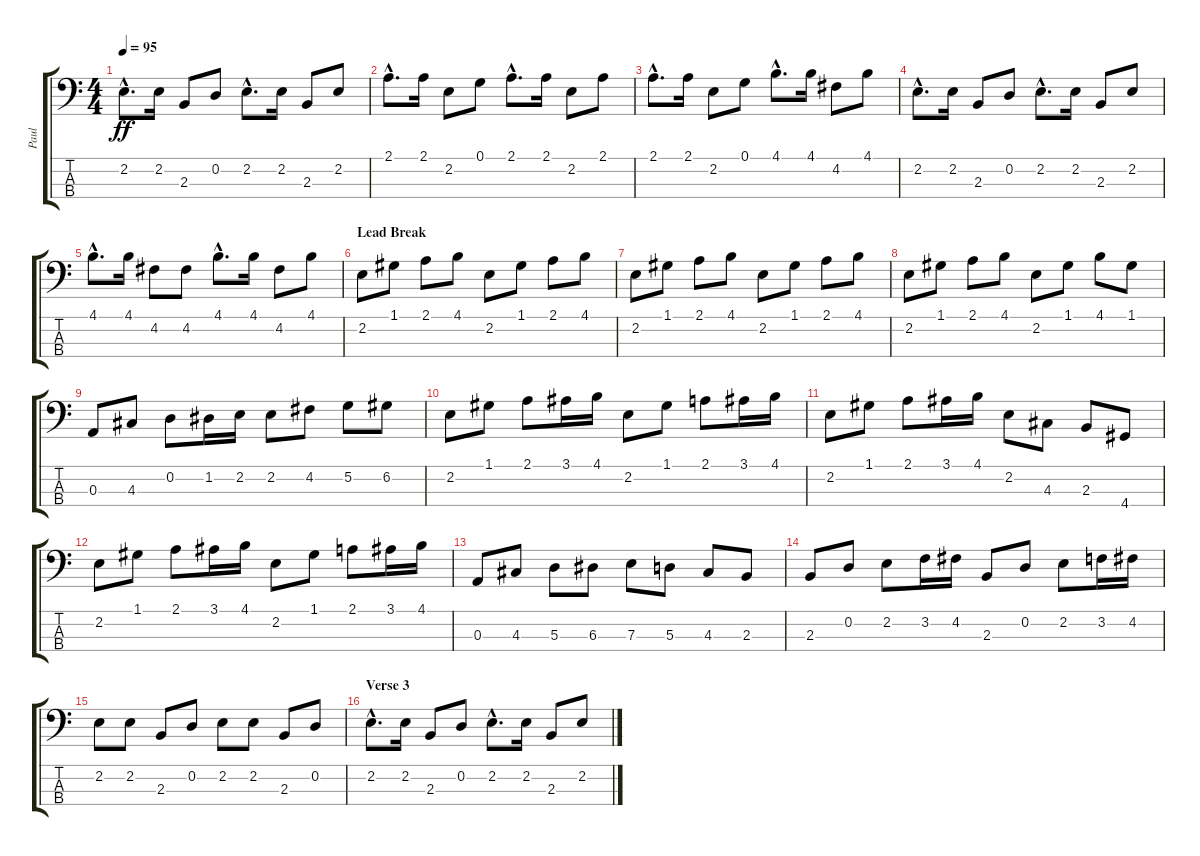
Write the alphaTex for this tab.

\track ("Paul" "Paul") {instrument electricbasspick}
\staff {score tabs}
\tuning (G2 D2 A1 E1) {hide}
\ts (4 4)
\tempo 95
\clef f4
\ks c
2.2{hac}.8{d dy ff} 2.2.16 2.3.8 0.2.8 2.2{hac}.8{d} 2.2.16 2.3.8 2.2.8 |
2.1{hac}.8{d} 2.1.16 2.2.8 0.1.8 2.1{hac}.8{d} 2.1.16 2.2.8 2.1.8 |
2.1{hac}.8{d} 2.1.16 2.2.8 0.1.8 4.1{hac}.8{d} 4.1.16 4.2.8 4.1.8 |
2.2{hac}.8{d} 2.2.16 2.3.8 0.2.8 2.2{hac}.8{d} 2.2.16 2.3.8 2.2.8 |
4.1{hac}.8{d} 4.1.16 4.2.8 4.2.8 4.1{hac}.8{d} 4.1.16 4.2.8 4.1.8 |
\section ("" "Lead Break")
2.2.8 1.1.8 2.1.8 4.1.8 2.2.8 1.1.8 2.1.8 4.1.8 |
2.2.8 1.1.8 2.1.8 4.1.8 2.2.8 1.1.8 2.1.8 4.1.8 |
2.2.8 1.1.8 2.1.8 4.1.8 2.2.8 1.1.8 4.1.8 1.1.8 |
0.3.8 4.3.8 0.2.8 1.2.16 2.2.16 2.2.8 4.2.8 5.2.8 6.2.8 |
2.2.8 1.1.8 2.1.8 3.1.16 4.1.16 2.2.8 1.1.8 2.1.8 3.1.16 4.1.16 |
2.2.8 1.1.8 2.1.8 3.1.16 4.1.16 2.2.8 4.3.8 2.3.8 4.4.8 |
2.2.8 1.1.8 2.1.8 3.1.16 4.1.16 2.2.8 1.1.8 2.1.8 3.1.16 4.1.16 |
0.3.8 4.3.8 5.3.8 6.3.8 7.3.8 5.3.8 4.3.8 2.3.8 |
2.3.8 0.2.8 2.2.8 3.2.16 4.2.16 2.3.8 0.2.8 2.2.8 3.2.16 4.2.16 |
2.2.8 2.2.8 2.3.8 0.2.8 2.2.8 2.2.8 2.3.8 0.2.8 |
\section ("" "Verse 3")
2.2{hac}.8{d} 2.2.16 2.3.8 0.2.8 2.2{hac}.8{d} 2.2.16 2.3.8 2.2.8
